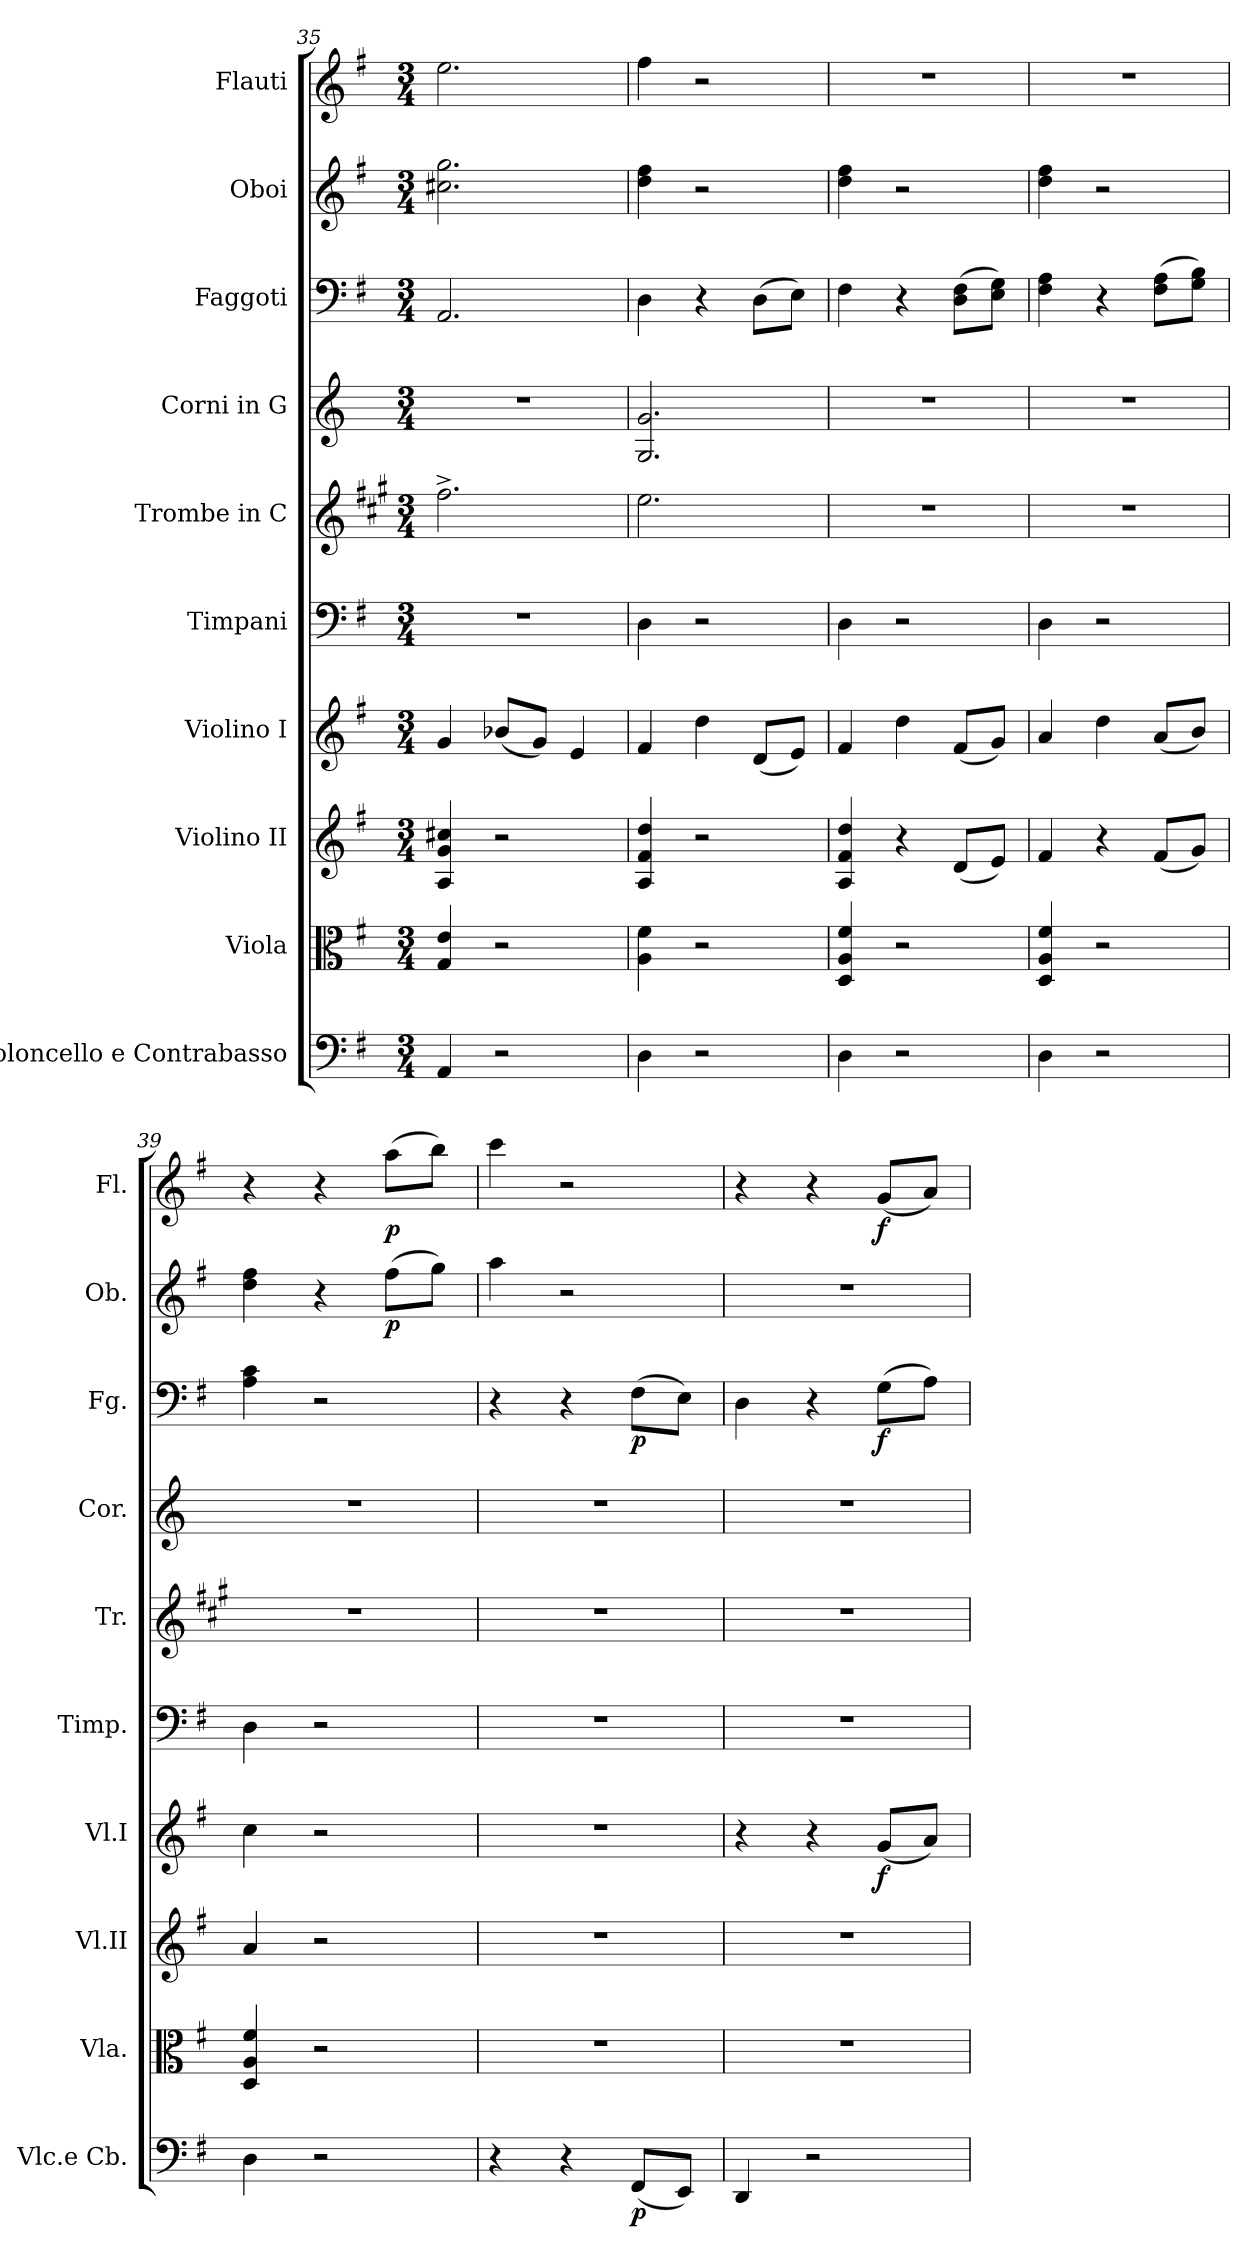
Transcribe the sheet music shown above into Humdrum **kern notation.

**kern	**dynam	**kern	**kern	**kern	**dynam	**kern	**kern	**kern	**kern	**dynam	**kern	**dynam	**kern	**dynam
*part10	*part10	*part9	*part8	*part7	*part7	*part6	*part5	*part4	*part3	*part3	*part2	*part2	*part1	*part1
*staff10	*staff10	*staff9	*staff8	*staff7	*staff7	*staff6	*staff5	*staff4	*staff3	*staff3	*staff2	*staff2	*staff1	*staff1
*I"Violoncello e Contrabasso	*	*I"Viola	*I"Violino II	*I"Violino I	*	*I"Timpani	*I"Trombe in C	*I"Corni in G	*I"Faggoti	*	*I"Oboi	*	*I"Flauti	*
*I'Vlc.e  Cb.	*	*I'Vla.	*I'Vl.II	*I'Vl.I	*	*I'Timp.	*I'Tr.	*I'Cor.	*I'Fg.	*	*I'Ob.	*	*I'Fl.	*
*clefF4	*	*clefC3	*clefG2	*clefG2	*	*clefF4	*clefG2	*clefG2	*clefF4	*	*clefG2	*	*clefG2	*
*	*	*	*	*	*	*	*ITrd1c2	*ITrd3c5	*	*	*	*	*	*
*k[f#]	*	*k[f#]	*k[f#]	*k[f#]	*	*k[f#]	*k[f#]	*k[f#]	*k[f#]	*	*k[f#]	*	*k[f#]	*
*M3/4	*	*M3/4	*M3/4	*M3/4	*	*M3/4	*M3/4	*M3/4	*M3/4	*	*M3/4	*	*M3/4	*
=35	=35	=35	=35	=35	=35	=35	=35	=35	=35	=35	=35	=35	=35	=35
4AA/	.	4G/ 4e/	4A/ 4g/ 4cc#X/	4g/	.	2.r	2.ee^\	2.r	2.AA/	.	2.cc#X\ 2.gg\	.	2.ee\	.
2r	.	2r	2r	(8b-X/L	.	.	.	.	.	.	.	.	.	.
.	.	.	.	8g/J)	.	.	.	.	.	.	.	.	.	.
.	.	.	.	4e/	.	.	.	.	.	.	.	.	.	.
=36	=36	=36	=36	=36	=36	=36	=36	=36	=36	=36	=36	=36	=36	=36
4D\	.	4A\ 4f#\	4A/ 4f#/ 4dd/	4f#/	.	4D\	2.dd\	2.D/ 2.d/	4D\	.	4dd\ 4ff#\	.	4ff#\	.
2r	.	2r	2r	4dd\	.	2r	.	.	4r	.	2r	.	2r	.
.	.	.	.	(8d/L	.	.	.	.	(8D\L	.	.	.	.	.
.	.	.	.	8e/J)	.	.	.	.	8E\J)	.	.	.	.	.
=37	=37	=37	=37	=37	=37	=37	=37	=37	=37	=37	=37	=37	=37	=37
4D\	.	4D/ 4A/ 4f#/	4A/ 4f#/ 4dd/	4f#/	.	4D\	2.r	2.r	4F#\	.	4dd\ 4ff#\	.	2.r	.
2r	.	2r	4r	4dd\	.	2r	.	.	4r	.	2r	.	.	.
.	.	.	(8d/L	(8f#/L	.	.	.	.	(8D\ 8F#\L	.	.	.	.	.
.	.	.	8e/J)	8g/J)	.	.	.	.	8E\ 8G\J)	.	.	.	.	.
=38	=38	=38	=38	=38	=38	=38	=38	=38	=38	=38	=38	=38	=38	=38
4D\	.	4D/ 4A/ 4f#/	4f#/	4a/	.	4D\	2.r	2.r	4F#\ 4A\	.	4dd\ 4ff#\	.	2.r	.
2r	.	2r	4r	4dd\	.	2r	.	.	4r	.	2r	.	.	.
.	.	.	(8f#/L	(8a/L	.	.	.	.	(8F#\ 8A\L	.	.	.	.	.
.	.	.	8g/J)	8b/J)	.	.	.	.	8G\ 8B\J)	.	.	.	.	.
=39	=39	=39	=39	=39	=39	=39	=39	=39	=39	=39	=39	=39	=39	=39
4D\	.	4D/ 4A/ 4f#/	4a/	4cc\	.	4D\	2.r	2.r	4A\ 4c\	.	4dd\ 4ff#\	.	4r	.
2r	.	2r	2r	2r	.	2r	.	.	2r	.	4r	.	4r	.
!	!	!	!	!	!	!	!	!	!	!	!	!LO:DY:b	!	!LO:DY:b
.	.	.	.	.	.	.	.	.	.	.	(8ff#\L	p	(8aa\L	p
.	.	.	.	.	.	.	.	.	.	.	8gg\J)	.	8bb\J)	.
=40	=40	=40	=40	=40	=40	=40	=40	=40	=40	=40	=40	=40	=40	=40
4r	.	2.r	2.r	2.r	.	2.r	2.r	2.r	4r	.	4aa\	.	4ccc\	.
4r	.	.	.	.	.	.	.	.	4r	.	2r	.	2r	.
!	!LO:DY:b	!	!	!	!	!	!	!	!	!LO:DY:b	!	!	!	!
(8FF#/L	p	.	.	.	.	.	.	.	(8F#\L	p	.	.	.	.
8EE/J)	.	.	.	.	.	.	.	.	8E\J)	.	.	.	.	.
=41	=41	=41	=41	=41	=41	=41	=41	=41	=41	=41	=41	=41	=41	=41
4DD/	.	2.r	2.r	4r	.	2.r	2.r	2.r	4D\	.	2.r	.	4r	.
2r	.	.	.	4r	.	.	.	.	4r	.	.	.	4r	.
!	!	!	!	!	!LO:DY:b	!	!	!	!	!LO:DY:b	!	!	!	!LO:DY:b
.	.	.	.	(8g/L	f	.	.	.	(8G\L	f	.	.	(8g/L	f
.	.	.	.	8a/J)	.	.	.	.	8A\J)	.	.	.	8a/J)	.
=	=	=	=	=	=	=	=	=	=	=	=	=	=	=
*-	*-	*-	*-	*-	*-	*-	*-	*-	*-	*-	*-	*-	*-	*-
